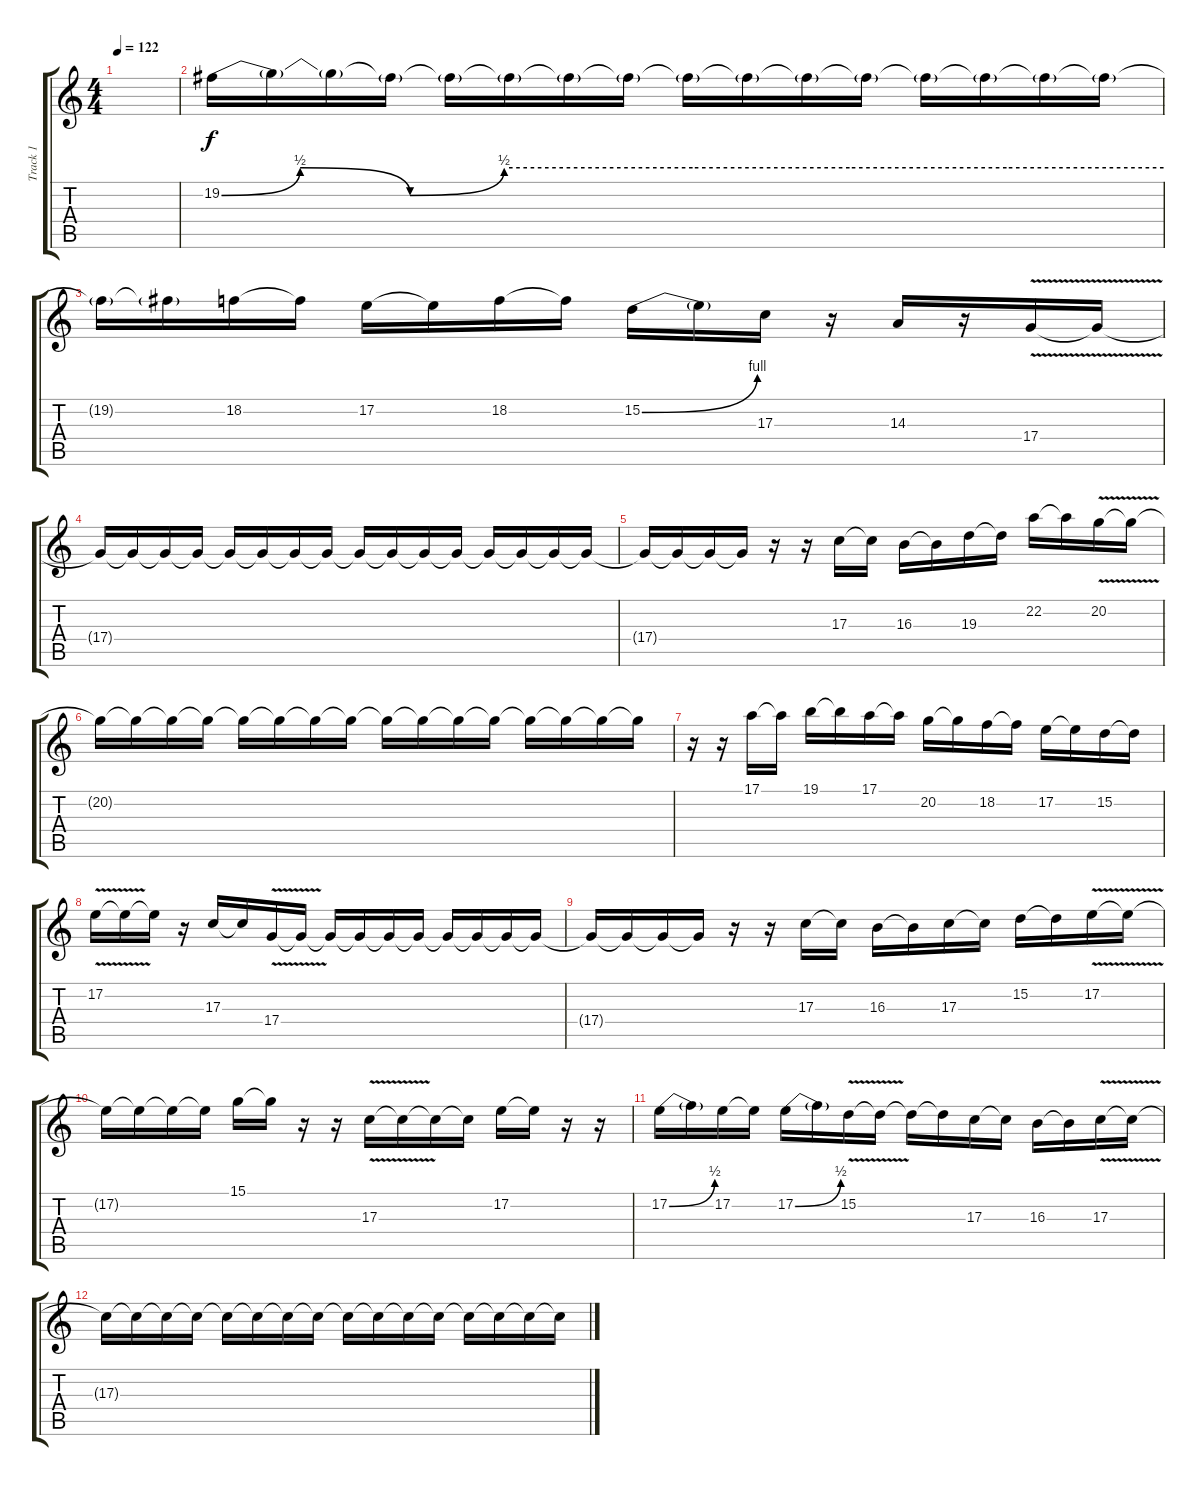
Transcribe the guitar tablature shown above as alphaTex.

\track ("Track 1" "Track 1") {instrument viola}
\staff {score tabs}
\tuning (E4 B3 G3 D3 A2 E2) {hide}
\ts (4 4)
\tempo 122
\clef g2
\ks c
|
19.2{be (custom 0 0 5 2 12 0 18 2 30 2 40 2 50 2 60 2)}.16 19.2{t}.16 19.2{t}.16 19.2{t}.16 19.2{t}.16 19.2{t}.16 19.2{t}.16 19.2{t}.16 19.2{t}.16 19.2{t}.16 19.2{t}.16 19.2{t}.16 19.2{t}.16 19.2{t}.16 19.2{t}.16 19.2{t}.16 |
19.2{t}.16 19.2{t}.16 18.2.16 18.2{t}.16 17.2.16 17.2{t}.16 18.2.16 18.2{t}.16 15.2{be (bend 0 0 60 4)}.16 15.2{t}.16 17.3.16 r.16 14.3.16 r.16 17.4{v}.16 17.4{t}.16 |
17.4{t}.16 17.4{t}.16 17.4{t}.16 17.4{t}.16 17.4{t}.16 17.4{t}.16 17.4{t}.16 17.4{t}.16 17.4{t}.16 17.4{t}.16 17.4{t}.16 17.4{t}.16 17.4{t}.16 17.4{t}.16 17.4{t}.16 17.4{t}.16 |
17.4{t}.16 17.4{t}.16 17.4{t}.16 17.4{t}.16 r.16 r.16 17.3.16 17.3{t}.16 16.3.16 16.3{t}.16 19.3.16 19.3{t}.16 22.2.16 22.2{t}.16 20.2{v}.16 20.2{t}.16 |
20.2{t}.16 20.2{t}.16 20.2{t}.16 20.2{t}.16 20.2{t}.16 20.2{t}.16 20.2{t}.16 20.2{t}.16 20.2{t}.16 20.2{t}.16 20.2{t}.16 20.2{t}.16 20.2{t}.16 20.2{t}.16 20.2{t}.16 20.2{t}.16 |
r.16 r.16 17.1.16 17.1{t}.16 19.1.16 19.1{t}.16 17.1.16 17.1{t}.16 20.2.16 20.2{t}.16 18.2.16 18.2{t}.16 17.2.16 17.2{t}.16 15.2.16 15.2{t}.16 |
17.2{v}.16 17.2{t}.16 17.2{t}.16 r.16 17.3.16 17.3{t}.16 17.4{v}.16 17.4{t}.16 17.4{t}.16 17.4{t}.16 17.4{t}.16 17.4{t}.16 17.4{t}.16 17.4{t}.16 17.4{t}.16 17.4{t}.16 |
17.4{t}.16 17.4{t}.16 17.4{t}.16 17.4{t}.16 r.16 r.16 17.3.16 17.3{t}.16 16.3.16 16.3{t}.16 17.3.16 17.3{t}.16 15.2.16 15.2{t}.16 17.2{v}.16 17.2{t}.16 |
17.2{t}.16 17.2{t}.16 17.2{t}.16 17.2{t}.16 15.1.16 15.1{t}.16 r.16 r.16 17.3{v}.16 17.3{t}.16 17.3{t}.16 17.3{t}.16 17.2.16 17.2{t}.16 r.16 r.16 |
17.2{be (bend 0 0 60 2)}.16 17.2{t}.16 17.2.16 17.2{t}.16 17.2{be (bend 0 0 60 2)}.16 17.2{t}.16 15.2{v}.16 15.2{t}.16 15.2{t}.16 15.2{t}.16 17.3.16 17.3{t}.16 16.3.16 16.3{t}.16 17.3{v}.16 17.3{t}.16 |
17.3{t}.16 17.3{t}.16 17.3{t}.16 17.3{t}.16 17.3{t}.16 17.3{t}.16 17.3{t}.16 17.3{t}.16 17.3{t}.16 17.3{t}.16 17.3{t}.16 17.3{t}.16 17.3{t}.16 17.3{t}.16 17.3{t}.16 17.3{t}.16
